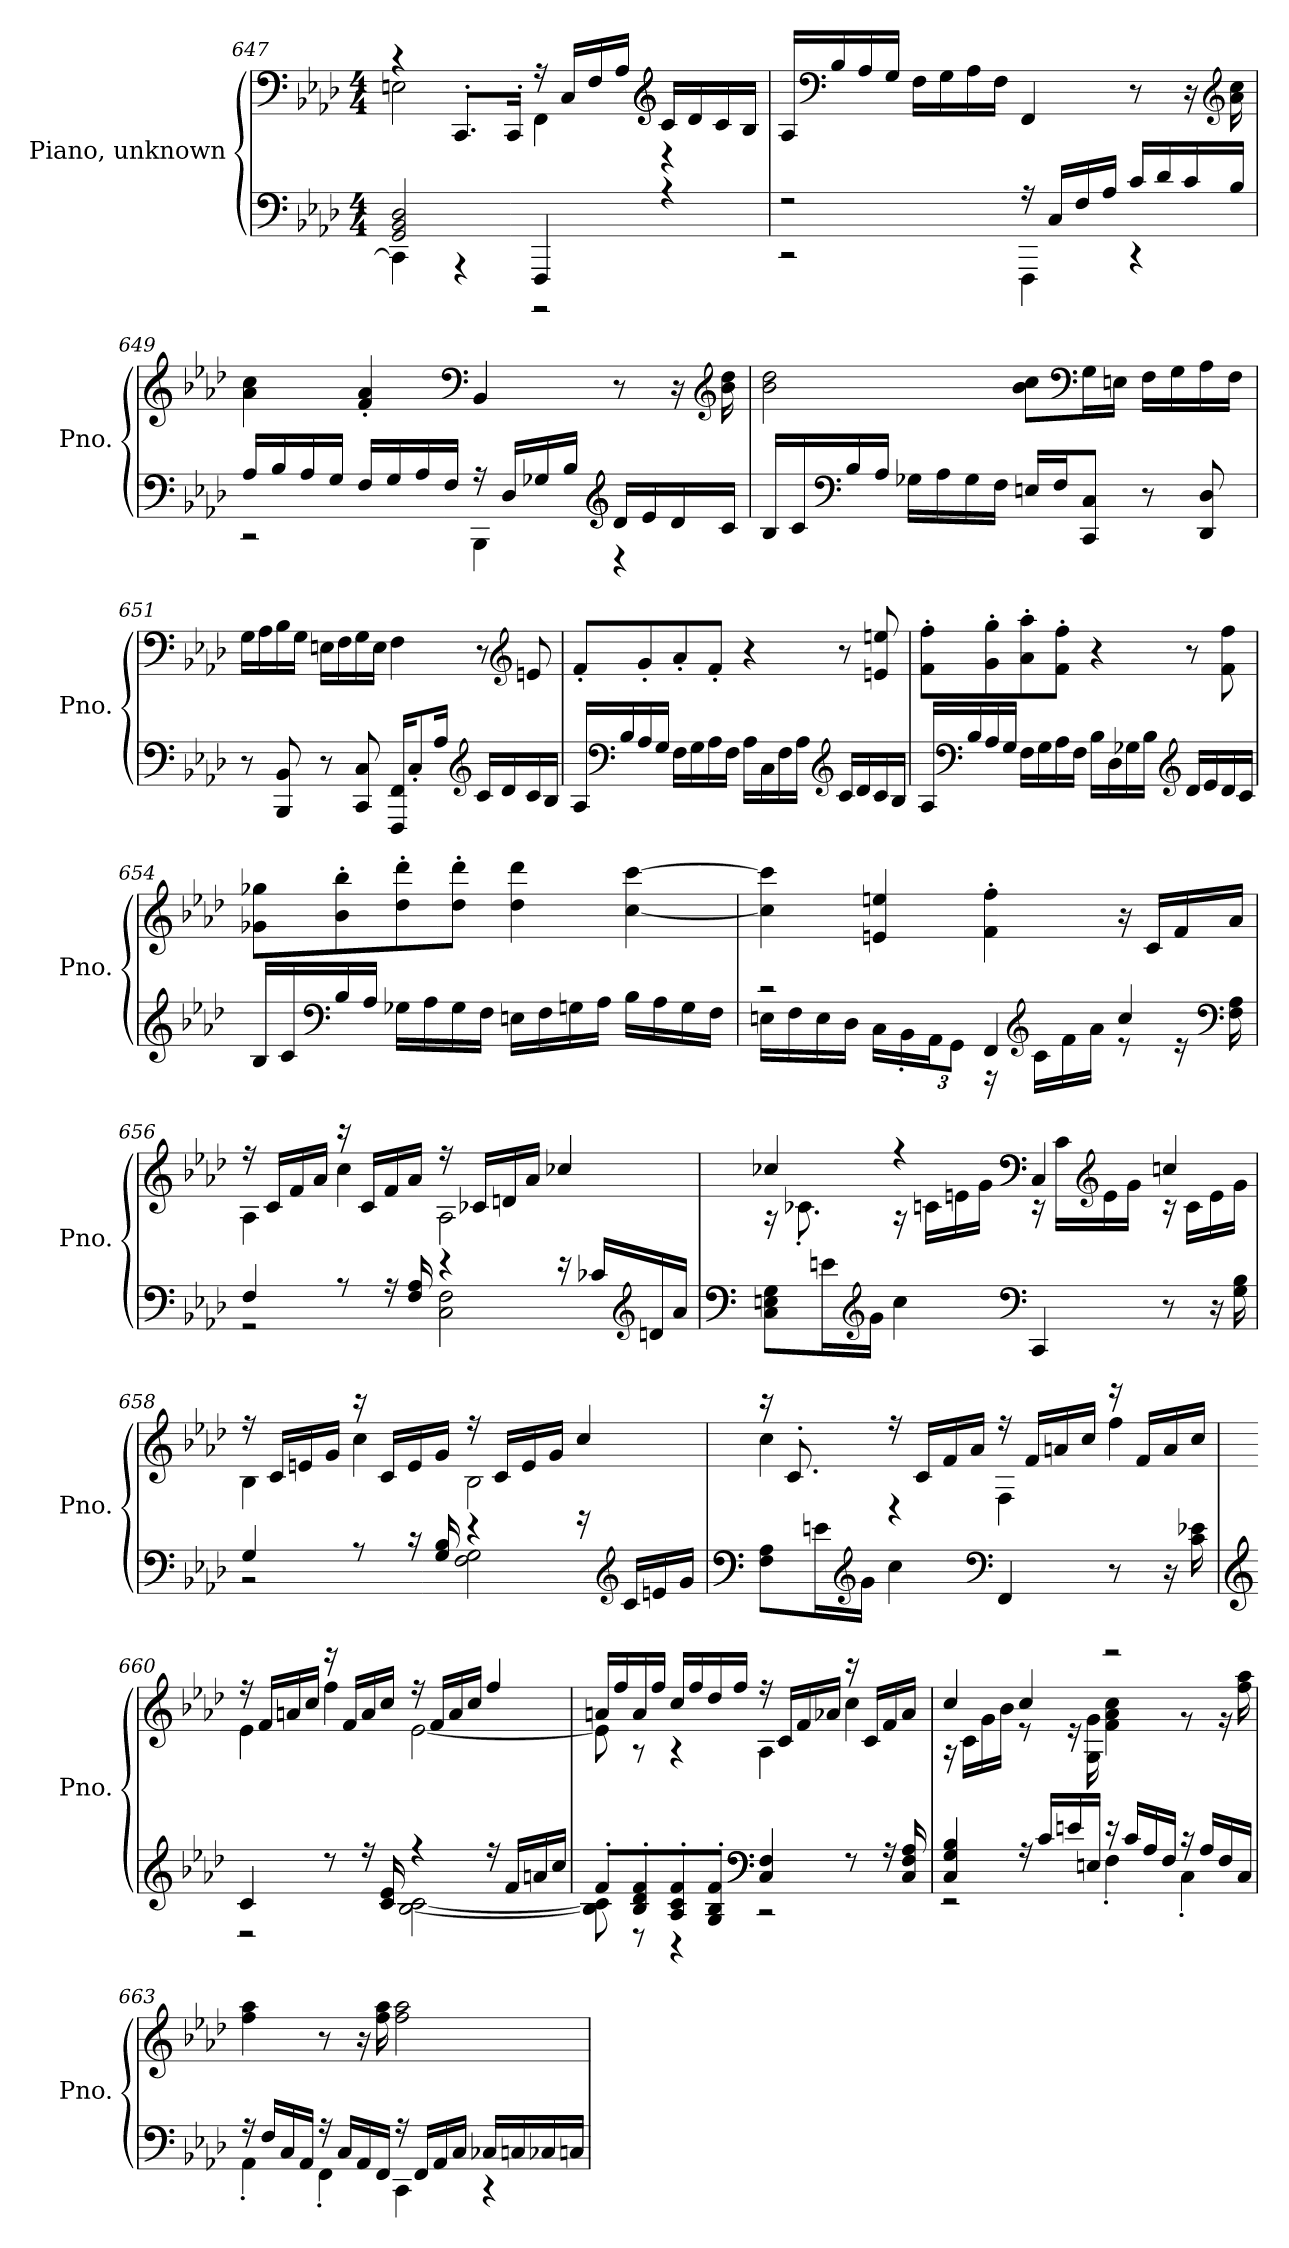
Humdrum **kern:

**kern	**kern
*part1	*part1
*staff2	*staff1
*I"Piano, unknown	*
*I'Pno.	*
!!LO:PB:g=z
*clefF4	*clefF4
*k[b-e-a-d-]	*k[b-e-a-d-]
*M4/4	*M4/4
=647	=647
*^	*^
2GG/ 2BB-/ 2D-/	4CC\]	4r	2En\
.	4r	8.CC'/L	.
.	.	16CC'/Jk	.
4FFF/	2r	16r	4FF\
.	.	16C/LL	.
.	.	16F/	.
.	.	16A-/JJ	.
*	*	*clefG2	*
4r	.	16c/LL	4r
.	.	16d-/	.
.	.	16c/	.
.	.	16B-/JJ	.
*	*	*v	*v
=648	=648	=648
2r	2r	16A-/LL
*	*	*clefF4
.	.	16B-/
.	.	16A-/
.	.	16G/JJ
.	.	16F\LL
.	.	16G\
.	.	16A-\
.	.	16F\JJ
16r	4FFF\	4FF/
16C/LL	.	.
16F/	.	.
16A-/JJ	.	.
16c/LL	4r	8r
16d-/	.	.
16c/	.	16r
*	*	*clefG2
16B-/JJ	.	16a-\ 16cc\
!!LO:LB:g=z
=649	=649	=649
16A-/LL	2r	4a-\ 4cc\
16B-/	.	.
16A-/	.	.
16G/JJ	.	.
16F/LL	.	4f/' 4a-/'
16G/	.	.
16A-/	.	.
16F/JJ	.	.
*	*	*clefF4
16r	4BBB-\	4BB-/
16D-/LL	.	.
16G-X/	.	.
16B-/JJ	.	.
*clefG2	*	*
16d-/LL	4r	8r
16e-/	.	.
16d-/	.	16r
*	*	*clefG2
16c/JJ	.	16b-\ 16dd-\
*v	*v	*
=650	=650
16B-/LL	2b-\ 2dd-\
16c/	.
*clefF4	*
16B-/	.
16A-/JJ	.
16G-X\LL	.
16A-\	.
16G-\	.
16F\JJ	.
16En/LL	8b-\ 8cc\L
16F/J	.
*	*clefF4
8CC/ 8C/J	16G\L
.	16En\JJ
8r	16F\LL
.	16G\
8DD-/ 8D-/	16A-\
.	16F\JJ
!!LO:LB:g=z
=651	=651
8r	16G\LL
.	16A-\
8BBB-/ 8BB-/	16B-\
.	16G\JJ
8r	16En\LL
.	16F\
8CC/ 8C/	16G\
.	16E\JJ
16FFF/ 16FF/KL	4F\
8C'/	.
16A-/Jk	.
*clefG2	*
16c/LL	8r
16d-/	.
*	*clefG2
16c/	8en/
16B-/JJ	.
=652	=652
16A-/LL	8f'/L
*clefF4	*
16B-/	.
16A-/	8g'/
16G/JJ	.
16F\LL	8a-'/
16G\	.
16A-\	8f'/J
16F\JJ	.
16A-\LL	4r
16C\	.
16F\	.
16A-\JJ	.
*clefG2	*
16c/LL	8r
16d-/	.
16c/	8en/ 8een/
16B-/JJ	.
!!LO:LB:g=z
=653	=653
16A-/LL	8f\' 8ff\'L
*clefF4	*
16B-/	.
16A-/	8g\' 8gg\'
16G/JJ	.
16F\LL	8a-\' 8aa-\'
16G\	.
16A-\	8f\' 8ff\'J
16F\JJ	.
16B-\LL	4r
16D-\	.
16G-X\	.
16B-\JJ	.
*clefG2	*
16d-/LL	8r
16e-/	.
16d-/	8f\ 8ff\
16c/JJ	.
=654	=654
16B-/LL	8g-X\ 8gg-X\L
16c/	.
*clefF4	*
16B-/	8b-\' 8bb-\'
16A-/JJ	.
16G-X\LL	8dd-\' 8ddd-\'
16A-\	.
16G-\	8dd-\' 8ddd-\'J
16F\JJ	.
16En\LL	4dd-\ 4ddd-\
16F\	.
16Gn\	.
16A-\JJ	.
16B-\LL	[4cc\ [4ccc\
16A-\	.
16G\	.
16F\JJ	.
!!LO:LB:g=z
=655	=655
*^	*
2r	16En\LL	4cc\] 4ccc\]
.	16F\	.
.	16E\	.
.	16D-\JJ	.
.	16C\LL	4en/ 4een/
.	16BB-'\	.
*	*Xbrackettup	*
.	24AA-\J	.
.	12GG\J	.
4FF/	16r	4f\' 4ff\'
*clefG2	*	*
.	16c\LL	.
.	16f\	.
.	16a-\JJ	.
4cc/	8r	16r
.	.	16c/LL
.	16r	16f/
*clefF4	*	*
.	16F\ 16A-\	16a-/JJ
=656	=656	=656
*	*	*^
4F/	2r	16r	4A-\
.	.	16c/LL	.
.	.	16f/	.
.	.	16a-/JJ	.
8r	.	16r	4cc\
.	.	16c/LL	.
16r	.	16f/	.
16F/ 16A-/	.	16a-/JJ	.
4r	2C\ 2F\	16r	2A-\
.	.	16c-X/LL	.
.	.	16dn/	.
.	.	16a-/JJ	.
16r	.	4cc-X/	.
16c-X/LL	.	.	.
*clefG2	*	*	*
16dn/	.	.	.
16a-/JJ	.	.	.
*v	*v	*	*
!!LO:LB:g=z	!!
=657	=657	=657
*clefF4	*	*
8C\ 8En\ 8G\L	4cc-X/	16r
.	.	8.c-X'\
16en\L	.	.
*clefG2	*	*
16g\JJ	.	.
4cc\	4r	16r
.	.	16cn\LL
.	.	16en\
.	.	16g\JJ
*clefF4	*clefF4	*
4CC/	4C/	16r
.	.	16c\LL
*	*clefG2	*
.	.	16e\
.	.	16g\JJ
8r	4ccn/	16r
.	.	16c\LL
16r	.	16e\
16G\ 16B-\	.	16g\JJ
!!LO:PB:g=z	!!
=658	=658	=658
*^	*	*
4G/	2r	16r	4B-\
.	.	16c/LL	.
.	.	16en/	.
.	.	16g/JJ	.
8r	.	16r	4cc\
.	.	16c/LL	.
16r	.	16e/	.
16G/ 16B-/	.	16g/JJ	.
4r	2F\ 2G\	16r	2B-\
.	.	16c/LL	.
.	.	16e/	.
.	.	16g/JJ	.
16r	.	4cc/	.
*clefG2	*	*	*
16c/LL	.	.	.
16en/	.	.	.
16g/JJ	.	.	.
*v	*v	*	*
=659	=659	=659
*clefF4	*	*
8F\ 8A-\L	16r	4cc\
.	8.c'/	.
16en\L	.	.
*clefG2	*	*
16g\JJ	.	.
4cc\	16r	4r
.	16c/LL	.
.	16f/	.
.	16a-/JJ	.
*clefF4	*	*
4FF/	16r	4F\
.	16f/LL	.
.	16an/	.
.	16cc/JJ	.
8r	16r	4ff\
.	16f/LL	.
16r	16a/	.
16c\ 16e-X\	16cc/JJ	.
!!LO:LB:g=z	!!
=660	=660	=660
*clefG2	*	*
*^	*	*
4c/	2r	16r	4e-\
.	.	16f/LL	.
.	.	16an/	.
.	.	16cc/JJ	.
8r	.	16r	4ff\
.	.	16f/LL	.
16r	.	16a/	.
16c/ 16e-/	.	16cc/JJ	.
4r	[2B-\ [2c\	16r	[2e-\
.	.	16f/LL	.
.	.	16a/	.
.	.	16cc/JJ	.
16r	.	4ff/	.
16f/LL	.	.	.
16an/	.	.	.
16cc/JJ	.	.	.
=661	=661	=661	=661
8f'/L	8B-\] 8c\]	16an/LL	8e-\]
.	.	16ff/	.
8B-/' 8d-/' 8f/'	8r	16a/	8r
.	.	16ff/JJ	.
8A-/' 8c/' 8f/'	4r	16cc/LL	4r
.	.	16ff/	.
8G/' 8B-/' 8f/'J	.	16dd-/	.
.	.	16ff/JJ	.
*clefF4	*	*	*
4C/ 4F/	2r	16r	4A-\
.	.	16c/LL	.
.	.	16f/	.
.	.	16a-X/JJ	.
8r	.	16r	4cc\
.	.	16c/LL	.
16r	.	16f/	.
16C/ 16F/ 16A-/	.	16a-/JJ	.
!!LO:LB:g=z	!!
=662	=662	=662	=662
4C/ 4G/ 4B-/	2r	4cc/	16r
.	.	.	16c\LL
.	.	.	16g\
.	.	.	16b-\JJ
16r	.	4cc/	8r
16c/LL	.	.	.
16en/	.	.	16r
16En/JJ	.	.	16G\ 16g\
16r	4F'\	2r	4f\ 4a-\ 4cc\
16c/LL	.	.	.
16A-/	.	.	.
16F/JJ	.	.	.
16r	4C'\	.	8r
16A-/LL	.	.	.
16F/	.	.	16r
16C/JJ	.	.	16ff\ 16aa-\
*	*	*v	*v
=663	=663	=663
16r	4AA-'\	4ff\ 4aa-\
16F/LL	.	.
16C/	.	.
16AA-/JJ	.	.
16r	4FF'\	8r
16C/LL	.	.
16AA-/	.	16r
16FF/JJ	.	16ff\ 16aa-\
16r	4CC\	2ff\ 2aa-\
16FF/LL	.	.
16AA-/	.	.
16C/JJ	.	.
16C-X/LL	4r	.
16Cn/	.	.
16C-X/	.	.
16Cn/JJ	.	.
*v	*v	*
=	=
*-	*-
